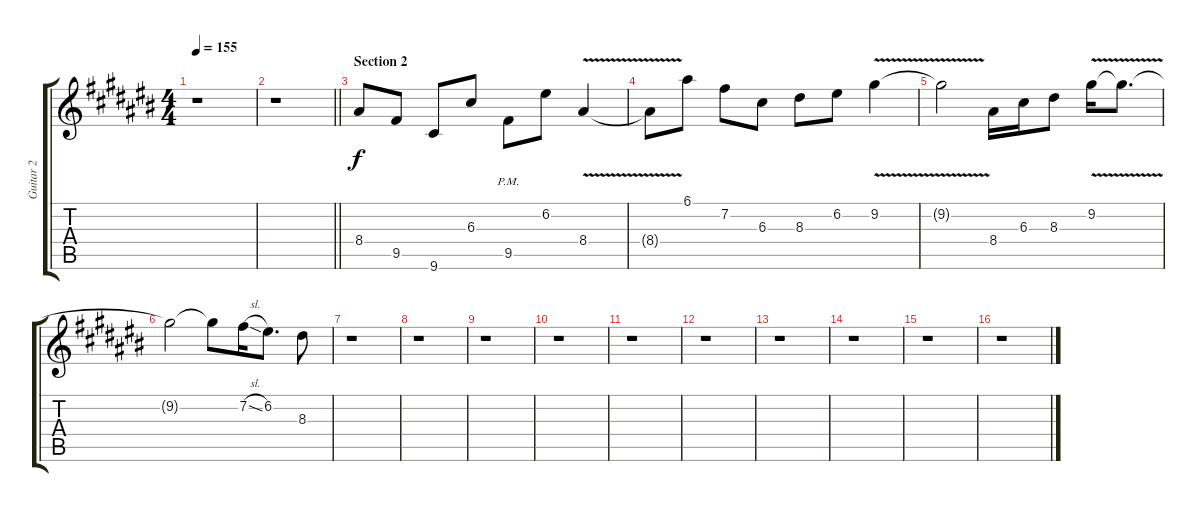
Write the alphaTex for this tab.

\track ("Guitar 2" "Guitar 2") {instrument overdrivenguitar}
\staff {score tabs}
\tuning (E4 B3 G3 D3 A2 E2) {hide}
\ts (4 4)
\tempo 155
\clef g2
\ks c#
r.1{dy f} |
\barLineRight lightlight
r.1 |
\section ("" "Section 2")
8.4.8 9.5.8 9.6.8 6.3.8 9.5{pm}.8 6.2.8 8.4{v}.4 |
8.4{t}.8 6.1.8 7.2.8 6.3.8 8.3.8 6.2.8 9.2{v}.4 |
9.2{t}.2 8.4.16 6.3.16 8.3.8 9.2{v}.16 9.2{t}.8{d} |
9.2{t}.2 9.2{t}.8 7.2{sl}.16 6.2.8{d} 8.3.8 |
r.1 |
r.1 |
r.1 |
r.1 |
r.1 |
r.1 |
r.1 |
r.1 |
r.1 |
r.1
